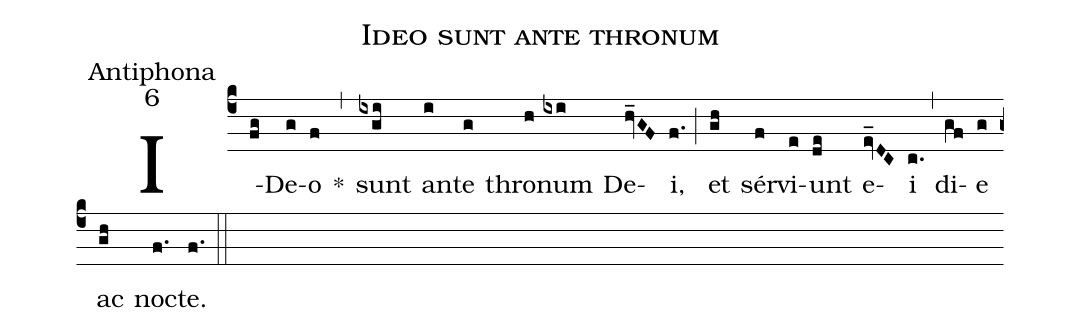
name:Ideo sunt ante thronum;
office-part:Antiphona;
mode:6;
%%
(c4) I(fg)De(g)o(f) *(,) sunt(ixgi) an(i)te(g) thro(h)num(ixi) De(hv_GF)i,(f.) (;) et(gh) sér(f)vi(e)unt(de) e(ev_DC)i(c.) (,) di(gf)e(g) ac(gh) no(f.)cte.(f.) (::)
